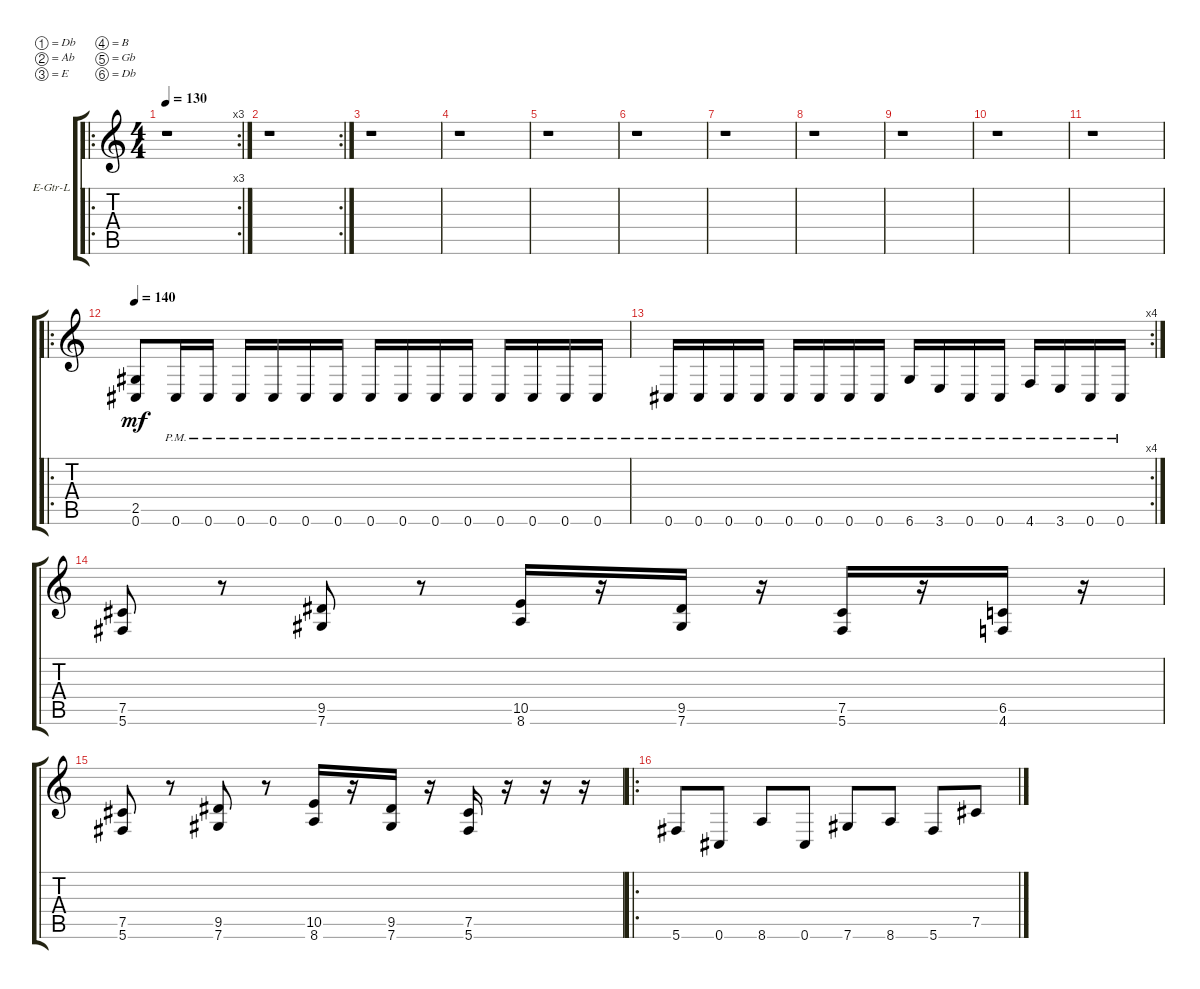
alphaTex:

\bracketExtendMode groupsimilarinstruments
\firstSystemTrackNameOrientation horizontal
\otherSystemsTrackNameOrientation horizontal
\track ("Electric Guitar L" "E-Gtr-L") {instrument distortionguitar}
\staff {score tabs}
\tuning (Db4 Ab3 E3 B2 Gb2 Db2)
\ro
\rc 3
\ts (4 4)
\tempo 130
\clef g2
\ks c
r.1{dy mf instrument distortionguitar} |
\rc 2
r.1 |
r.1 |
r.1 |
r.1 |
r.1 |
r.1 |
r.1 |
r.1 |
r.1 |
r.1 |
\ro
\tempo 140
(2.5 0.6).8 0.6{pm}.16 0.6{pm}.16 0.6{pm}.16 0.6{pm}.16 0.6{pm}.16 0.6{pm}.16 0.6{pm}.16 0.6{pm}.16 0.6{pm}.16 0.6{pm}.16 0.6{pm}.16 0.6{pm}.16 0.6{pm}.16 0.6{pm}.16 |
\rc 4
0.6{pm}.16 0.6{pm}.16 0.6{pm}.16 0.6{pm}.16 0.6{pm}.16 0.6{pm}.16 0.6{pm}.16 0.6{pm}.16 6.6{pm}.16 3.6{pm}.16 0.6{pm}.16 0.6{pm}.16 4.6{pm}.16 3.6{pm}.16 0.6{pm}.16 0.6{pm}.16 |
(5.6 7.5).8 r.8 (7.6 9.5).8 r.8 (8.6 10.5).16 r.16 (7.6 9.5).16 r.16 (5.6 7.5).16 r.16 (4.6 6.5).16 r.16 |
(5.6 7.5).8 r.8 (7.6 9.5).8 r.8 (8.6 10.5).16 r.16 (7.6 9.5).16 r.16 (5.6 7.5).16 r.16 r.16 r.16 |
\ro
5.6.8 0.6.8 8.6.8 0.6.8 7.6.8 8.6.8 5.6.8 7.5.8
